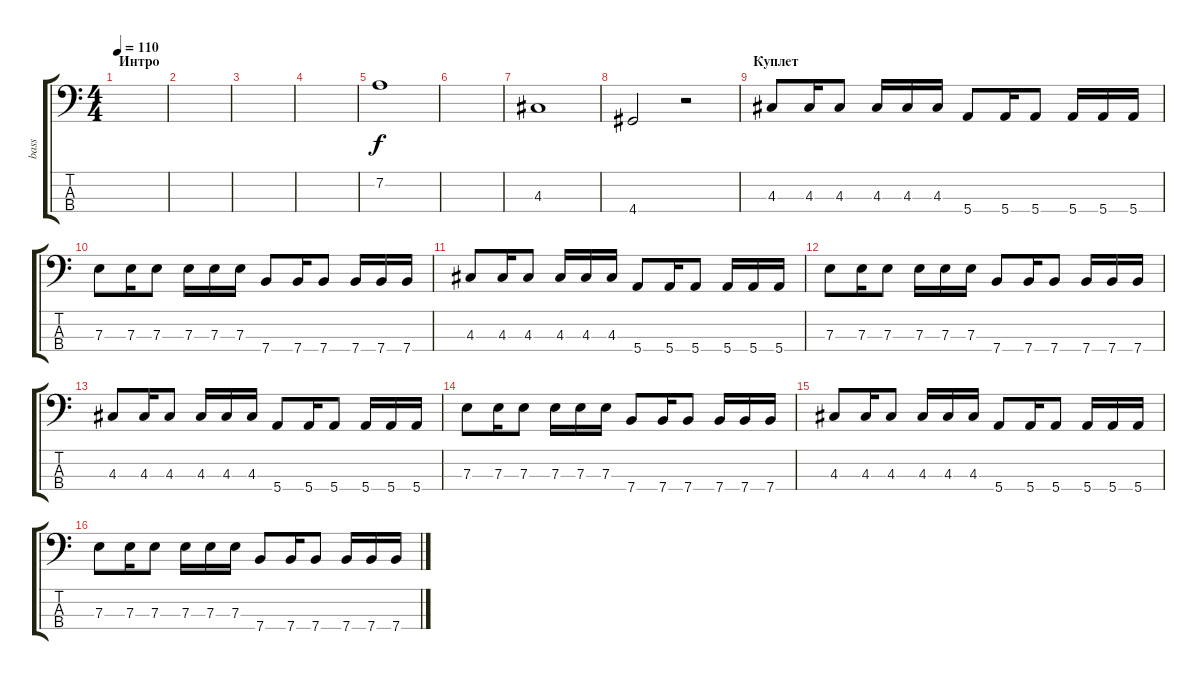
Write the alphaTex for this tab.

\track ("bass" "bass") {instrument electricbassfinger}
\staff {score tabs}
\tuning (G2 D2 A1 E1) {hide}
\ts (4 4)
\section ("" "Интро")
\tempo 110
\clef f4
\ks c
|
|
|
|
7.2.1 |
|
4.3.1 |
4.4.2 r.2 |
\section ("" "Куплет")
4.3.8 4.3.16 4.3.8 4.3.16 4.3.16 4.3.16 5.4.8 5.4.16 5.4.8 5.4.16 5.4.16 5.4.16 |
7.3.8 7.3.16 7.3.8 7.3.16 7.3.16 7.3.16 7.4.8 7.4.16 7.4.8 7.4.16 7.4.16 7.4.16 |
4.3.8 4.3.16 4.3.8 4.3.16 4.3.16 4.3.16 5.4.8 5.4.16 5.4.8 5.4.16 5.4.16 5.4.16 |
7.3.8 7.3.16 7.3.8 7.3.16 7.3.16 7.3.16 7.4.8 7.4.16 7.4.8 7.4.16 7.4.16 7.4.16 |
4.3.8 4.3.16 4.3.8 4.3.16 4.3.16 4.3.16 5.4.8 5.4.16 5.4.8 5.4.16 5.4.16 5.4.16 |
7.3.8 7.3.16 7.3.8 7.3.16 7.3.16 7.3.16 7.4.8 7.4.16 7.4.8 7.4.16 7.4.16 7.4.16 |
4.3.8 4.3.16 4.3.8 4.3.16 4.3.16 4.3.16 5.4.8 5.4.16 5.4.8 5.4.16 5.4.16 5.4.16 |
7.3.8 7.3.16 7.3.8 7.3.16 7.3.16 7.3.16 7.4.8 7.4.16 7.4.8 7.4.16 7.4.16 7.4.16
